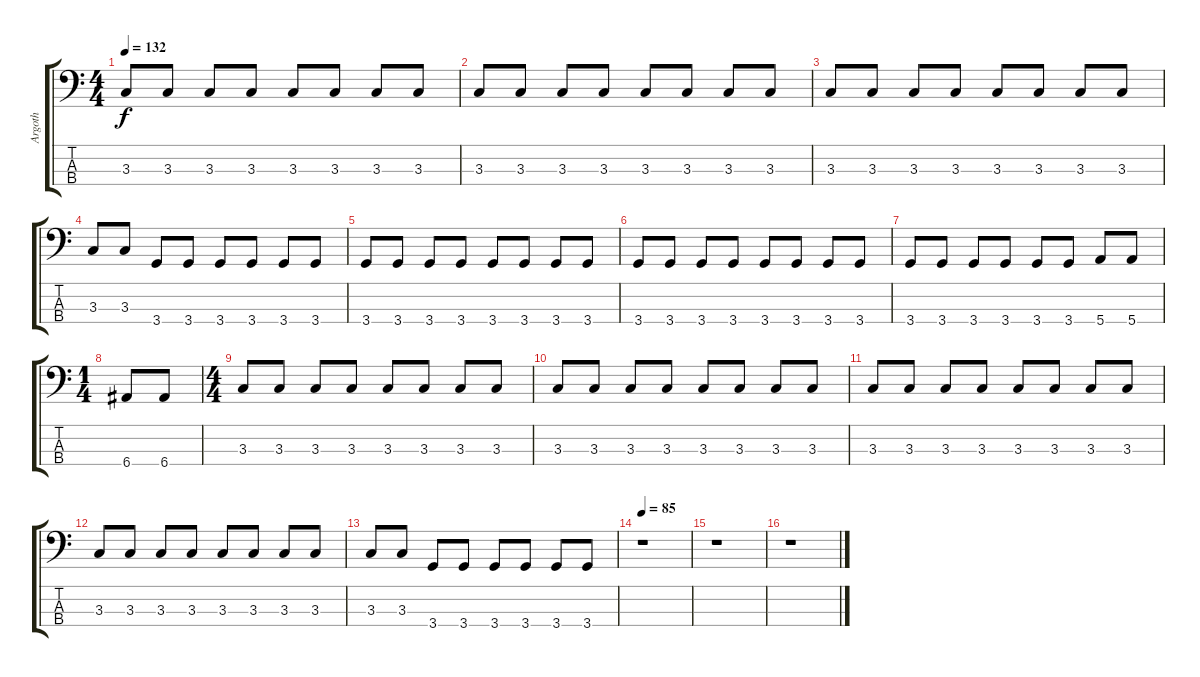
\track ("Argoth" "Argoth") {instrument electricbassfinger}
\staff {score tabs}
\tuning (G2 D2 A1 E1) {hide}
\ts (4 4)
\tempo 132
\clef f4
\ks c
3.3.8{dy f} 3.3.8 3.3.8 3.3.8 3.3.8 3.3.8 3.3.8 3.3.8 |
3.3.8 3.3.8 3.3.8 3.3.8 3.3.8 3.3.8 3.3.8 3.3.8 |
3.3.8 3.3.8 3.3.8 3.3.8 3.3.8 3.3.8 3.3.8 3.3.8 |
3.3.8 3.3.8 3.4.8 3.4.8 3.4.8 3.4.8 3.4.8 3.4.8 |
3.4.8 3.4.8 3.4.8 3.4.8 3.4.8 3.4.8 3.4.8 3.4.8 |
3.4.8 3.4.8 3.4.8 3.4.8 3.4.8 3.4.8 3.4.8 3.4.8 |
3.4.8 3.4.8 3.4.8 3.4.8 3.4.8 3.4.8 5.4.8 5.4.8 |
\ts (1 4)
6.4.8 6.4.8 |
\ts (4 4)
3.3.8 3.3.8 3.3.8 3.3.8 3.3.8 3.3.8 3.3.8 3.3.8 |
3.3.8 3.3.8 3.3.8 3.3.8 3.3.8 3.3.8 3.3.8 3.3.8 |
3.3.8 3.3.8 3.3.8 3.3.8 3.3.8 3.3.8 3.3.8 3.3.8 |
3.3.8{volume 0} 3.3.8 3.3.8 3.3.8 3.3.8 3.3.8 3.3.8 3.3.8 |
3.3.8 3.3.8 3.4.8 3.4.8 3.4.8 3.4.8 3.4.8 3.4.8 |
\tempo 85
r.1 |
r.1 |
r.1
